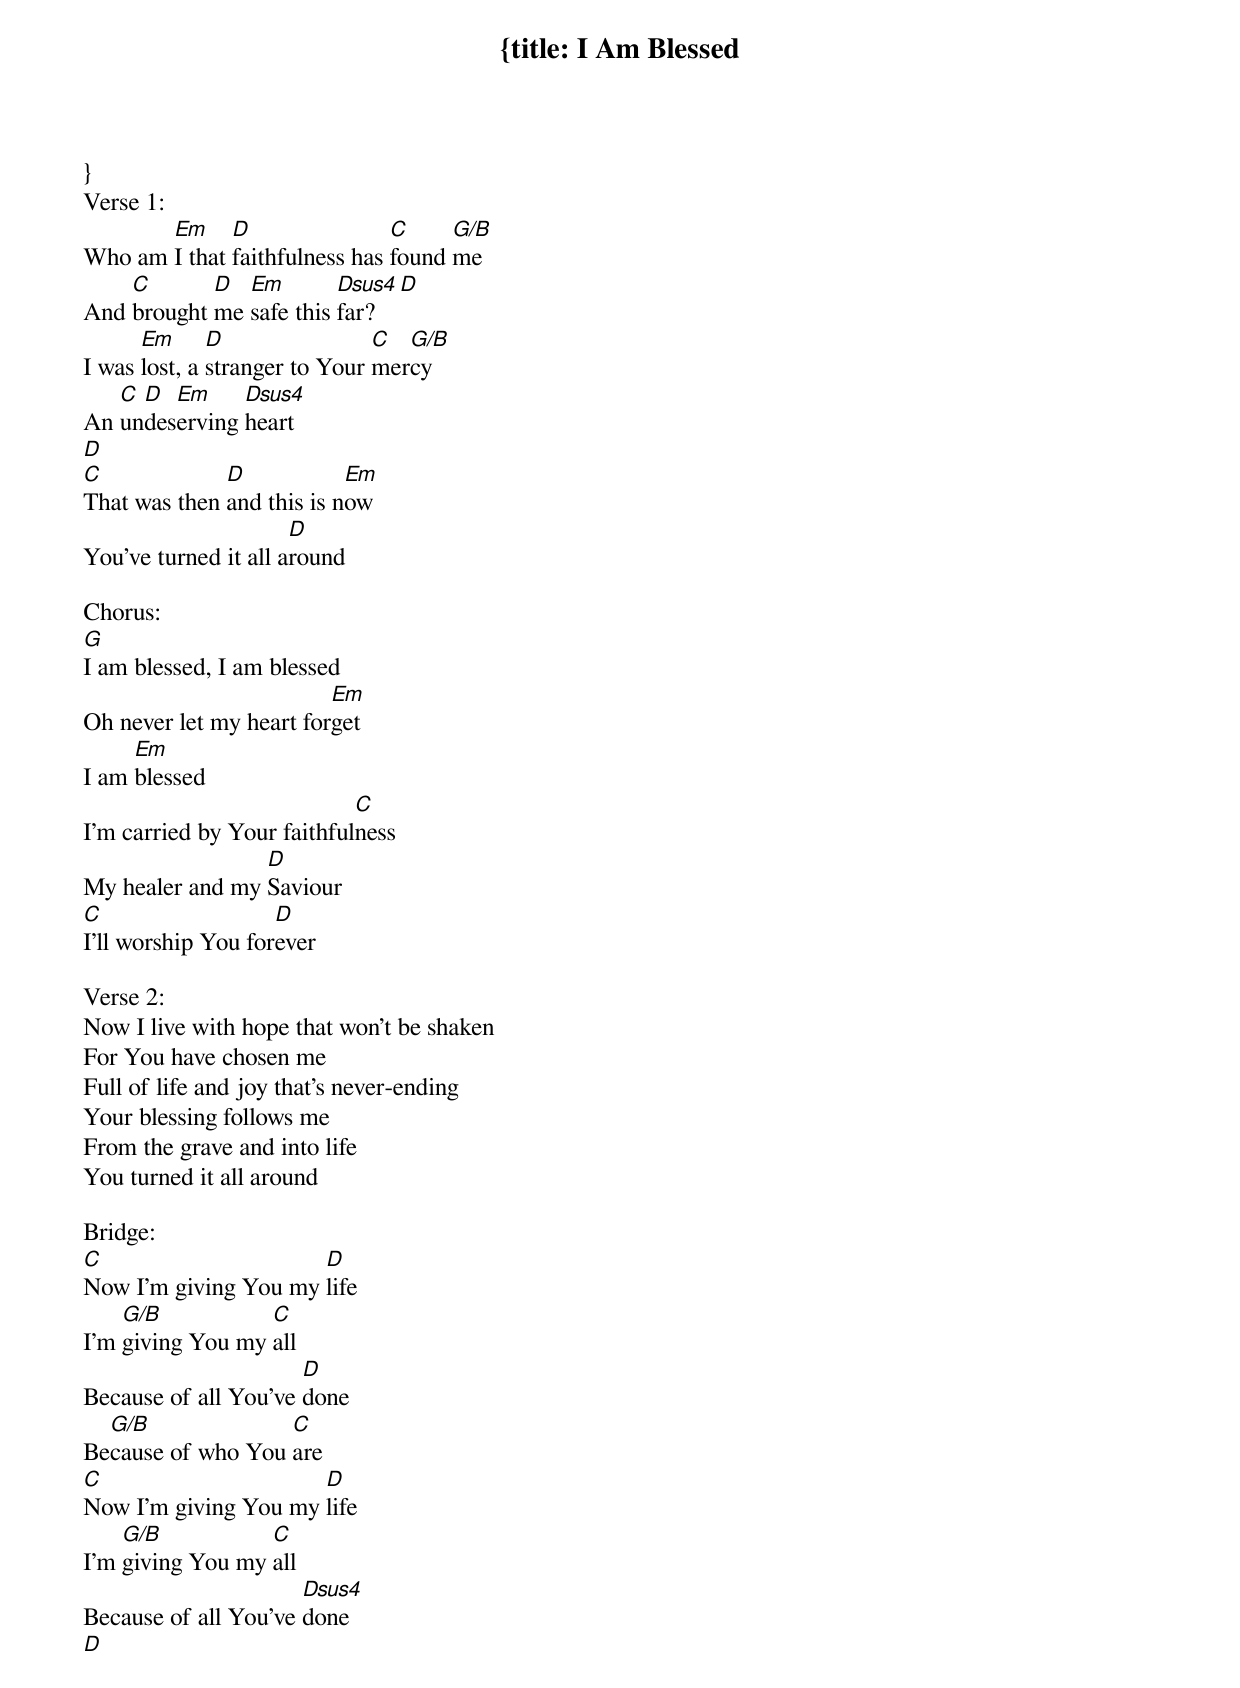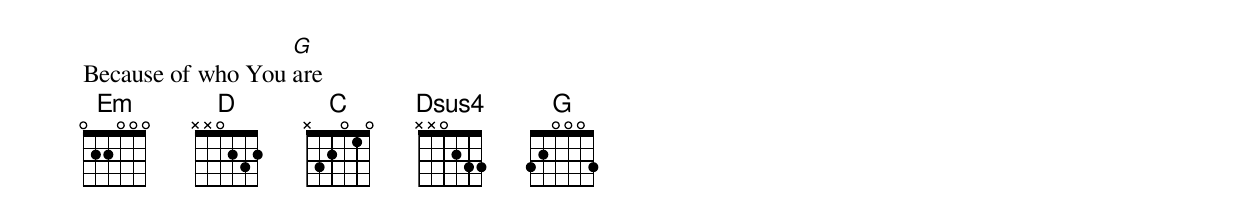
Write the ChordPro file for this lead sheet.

{title: I Am Blessed
}
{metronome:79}
Verse 1:
Who am [Em]I that [D]faithfulness has [C]found [G/B]me
And [C]brought [D]me [Em]safe this [Dsus4]far?[D]
I was [Em]lost, a [D]stranger to Your [C]mer[G/B]cy
An [C]un[D]des[Em]erving [Dsus4]heart
[D]
[C]That was then [D]and this is n[Em]ow
You’ve turned it all a[D]round

Chorus:
[G]I am blessed, I am blessed
Oh never let my heart for[Em]get
I am [Em]blessed
I’m carried by Your faithful[C]ness
My healer and my [D]Saviour
[C]I’ll worship You for[D]ever

Verse 2:
Now I live with hope that won’t be shaken
For You have chosen me
Full of life and joy that’s never-ending
Your blessing follows me
From the grave and into life
You turned it all around

Bridge:
[C]Now I’m giving You my [D]life
I’m [G/B]giving You my [C]all
Because of all You’ve [D]done
Be[G/B]cause of who You [C]are
[C]Now I’m giving You my [D]life
I’m [G/B]giving You my [C]all
Because of all You’ve [Dsus4]done
[D]
Because of who You [G]are
